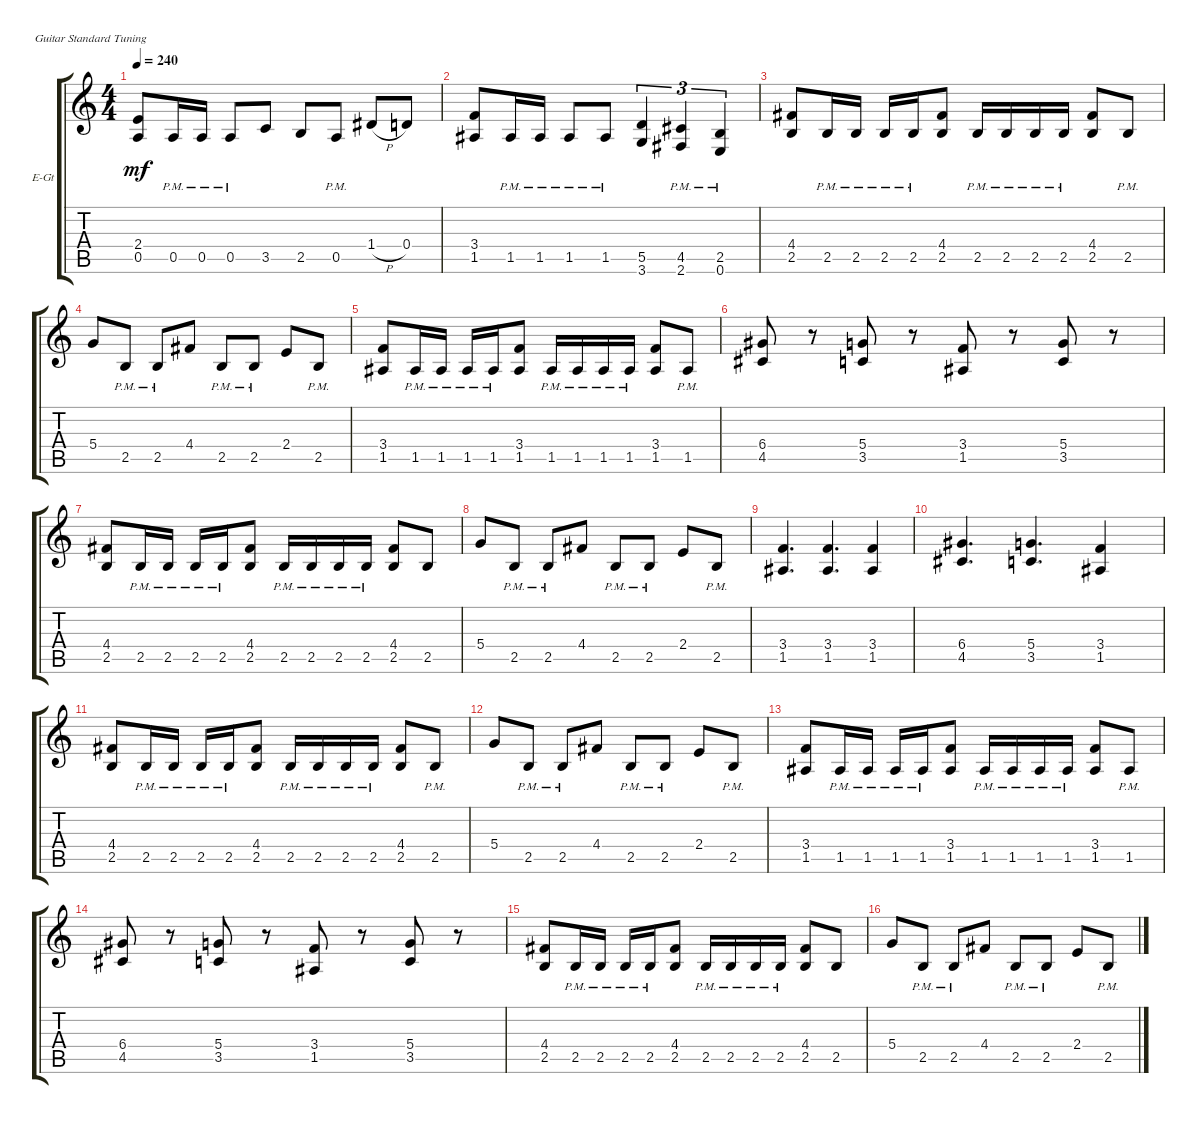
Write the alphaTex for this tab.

\defaultSystemsLayout 4
\bracketExtendMode groupsimilarinstruments
\firstSystemTrackNameOrientation horizontal
\otherSystemsTrackNameOrientation horizontal
\track ("Electric Guitar" "E-Gt") {instrument electricguitarclean}
\staff {score tabs}
\tuning (E4 B3 G3 D3 A2 E2)
\ts (4 4)
\tempo 240
\clef g2
\ks c
(0.5 2.4).8{dy mf} 0.5{pm}.16 0.5{pm}.16 0.5{pm}.8 3.5.8 2.5.8 0.5{pm}.8 1.4{h}.8 0.4.8 |
(1.5 3.4).8 1.5{pm}.16 1.5{pm}.16 1.5{pm}.8 1.5{pm}.8 (3.6 5.5).4{tu (3 2)} (2.6{pm} 4.5{pm}).4{tu (3 2)} (0.6{pm} 2.5{pm}).4{tu (3 2)} |
(2.5 4.4).8 2.5{pm}.16 2.5{pm}.16 2.5{pm}.16 2.5{pm}.16 (2.5 4.4).8 2.5{pm}.16 2.5{pm}.16 2.5{pm}.16 2.5{pm}.16 (2.5 4.4).8 2.5{pm}.8 |
5.4.8 2.5{pm}.8 2.5{pm}.8 4.4.8 2.5{pm}.8 2.5{pm}.8 2.4.8 2.5{pm}.8 |
(1.5 3.4).8 1.5{pm}.16 1.5{pm}.16 1.5{pm}.16 1.5{pm}.16 (1.5 3.4).8 1.5{pm}.16 1.5{pm}.16 1.5{pm}.16 1.5{pm}.16 (1.5 3.4).8 1.5{pm}.8 |
(4.5 6.4).8 r.8 (3.5 5.4).8 r.8 (1.5 3.4).8 r.8 (3.5 5.4).8 r.8 |
(2.5 4.4).8 2.5{pm}.16 2.5{pm}.16 2.5{pm}.16 2.5{pm}.16 (2.5 4.4).8 2.5{pm}.16 2.5{pm}.16 2.5{pm}.16 2.5{pm}.16 (2.5 4.4).8 2.5.8 |
5.4.8 2.5{pm}.8 2.5{pm}.8 4.4.8 2.5{pm}.8 2.5{pm}.8 2.4.8 2.5{pm}.8 |
(1.5 3.4).4{d} (1.5 3.4).4{d} (1.5 3.4).4 |
(4.5 6.4).4{d} (3.5 5.4).4{d} (1.5 3.4).4 |
(2.5 4.4).8 2.5{pm}.16 2.5{pm}.16 2.5{pm}.16 2.5{pm}.16 (2.5 4.4).8 2.5{pm}.16 2.5{pm}.16 2.5{pm}.16 2.5{pm}.16 (2.5 4.4).8 2.5{pm}.8 |
5.4.8 2.5{pm}.8 2.5{pm}.8 4.4.8 2.5{pm}.8 2.5{pm}.8 2.4.8 2.5{pm}.8 |
(1.5 3.4).8 1.5{pm}.16 1.5{pm}.16 1.5{pm}.16 1.5{pm}.16 (1.5 3.4).8 1.5{pm}.16 1.5{pm}.16 1.5{pm}.16 1.5{pm}.16 (1.5 3.4).8 1.5{pm}.8 |
(4.5 6.4).8 r.8 (3.5 5.4).8 r.8 (1.5 3.4).8 r.8 (3.5 5.4).8 r.8 |
(2.5 4.4).8 2.5{pm}.16 2.5{pm}.16 2.5{pm}.16 2.5{pm}.16 (2.5 4.4).8 2.5{pm}.16 2.5{pm}.16 2.5{pm}.16 2.5{pm}.16 (2.5 4.4).8 2.5.8 |
5.4.8 2.5{pm}.8 2.5{pm}.8 4.4.8 2.5{pm}.8 2.5{pm}.8 2.4.8 2.5{pm}.8
